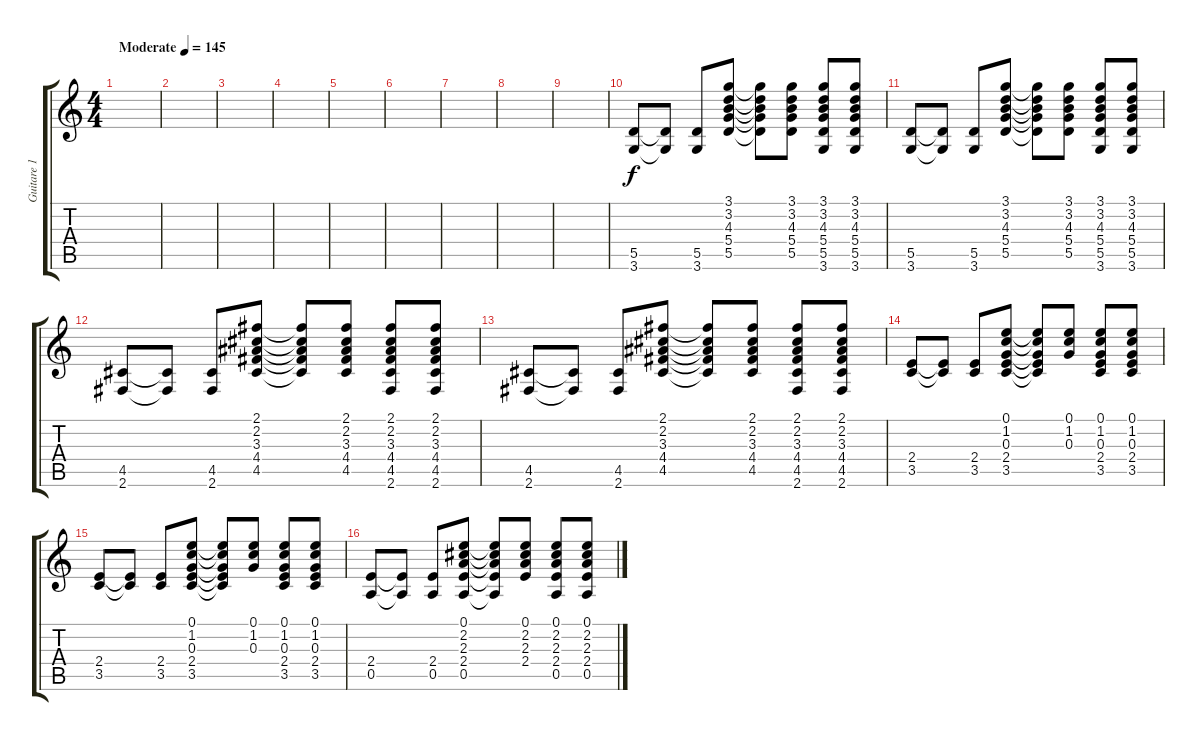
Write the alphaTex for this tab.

\track ("Guitare 1" "Guitare 1") {instrument acousticguitarsteel}
\staff {score tabs}
\tuning (E4 B3 G3 D3 A2 E2) {hide}
\ts (4 4)
\tempo (145 "Moderate")
\clef g2
\ks c
|
|
|
|
|
|
|
|
|
(5.5 3.6).8 (5.5{t} 3.6{t}).8 (5.5 3.6).8 (3.1 3.2 4.3 5.4 5.5).8 (3.1{t} 3.2{t} 4.3{t} 5.4{t} 5.5{t}).8 (3.1 3.2 4.3 5.4 5.5).8 (3.1 3.2 4.3 5.4 5.5 3.6).8 (3.1 3.2 4.3 5.4 5.5 3.6).8 |
(5.5 3.6).8 (5.5{t} 3.6{t}).8 (5.5 3.6).8 (3.1 3.2 4.3 5.4 5.5).8 (3.1{t} 3.2{t} 4.3{t} 5.4{t} 5.5{t}).8 (3.1 3.2 4.3 5.4 5.5).8 (3.1 3.2 4.3 5.4 5.5 3.6).8 (3.1 3.2 4.3 5.4 5.5 3.6).8 |
(4.5 2.6).8 (4.5{t} 2.6{t}).8 (4.5 2.6).8 (2.1 2.2 3.3 4.4 4.5).8 (2.1{t} 2.2{t} 3.3{t} 4.4{t} 4.5{t}).8 (2.1 2.2 3.3 4.4 4.5).8 (2.1 2.2 3.3 4.4 4.5 2.6).8 (2.1 2.2 3.3 4.4 4.5 2.6).8 |
(4.5 2.6).8 (4.5{t} 2.6{t}).8 (4.5 2.6).8 (2.1 2.2 3.3 4.4 4.5).8 (2.1{t} 2.2{t} 3.3{t} 4.4{t} 4.5{t}).8 (2.1 2.2 3.3 4.4 4.5).8 (2.1 2.2 3.3 4.4 4.5 2.6).8 (2.1 2.2 3.3 4.4 4.5 2.6).8 |
(2.4 3.5).8 (2.4{t} 3.5{t}).8 (2.4 3.5).8 (0.1 1.2 0.3 2.4 3.5).8 (0.1{t} 1.2{t} 0.3{t} 2.4{t} 3.5{t}).8 (0.1 1.2 0.3).8 (0.1 1.2 0.3 2.4 3.5).8 (0.1 1.2 0.3 2.4 3.5).8 |
(2.4 3.5).8 (2.4{t} 3.5{t}).8 (2.4 3.5).8 (0.1 1.2 0.3 2.4 3.5).8 (0.1{t} 1.2{t} 0.3{t} 2.4{t} 3.5{t}).8 (0.1 1.2 0.3).8 (0.1 1.2 0.3 2.4 3.5).8 (0.1 1.2 0.3 2.4 3.5).8 |
(2.4 0.5).8 (2.4{t} 0.5{t}).8 (2.4 0.5).8 (0.1 2.2 2.3 2.4 0.5).8 (0.1{t} 2.2{t} 2.3{t} 2.4{t} 0.5{t}).8 (0.1 2.2 2.3 2.4).8 (0.1 2.2 2.3 2.4 0.5).8 (0.1 2.2 2.3 2.4 0.5).8
